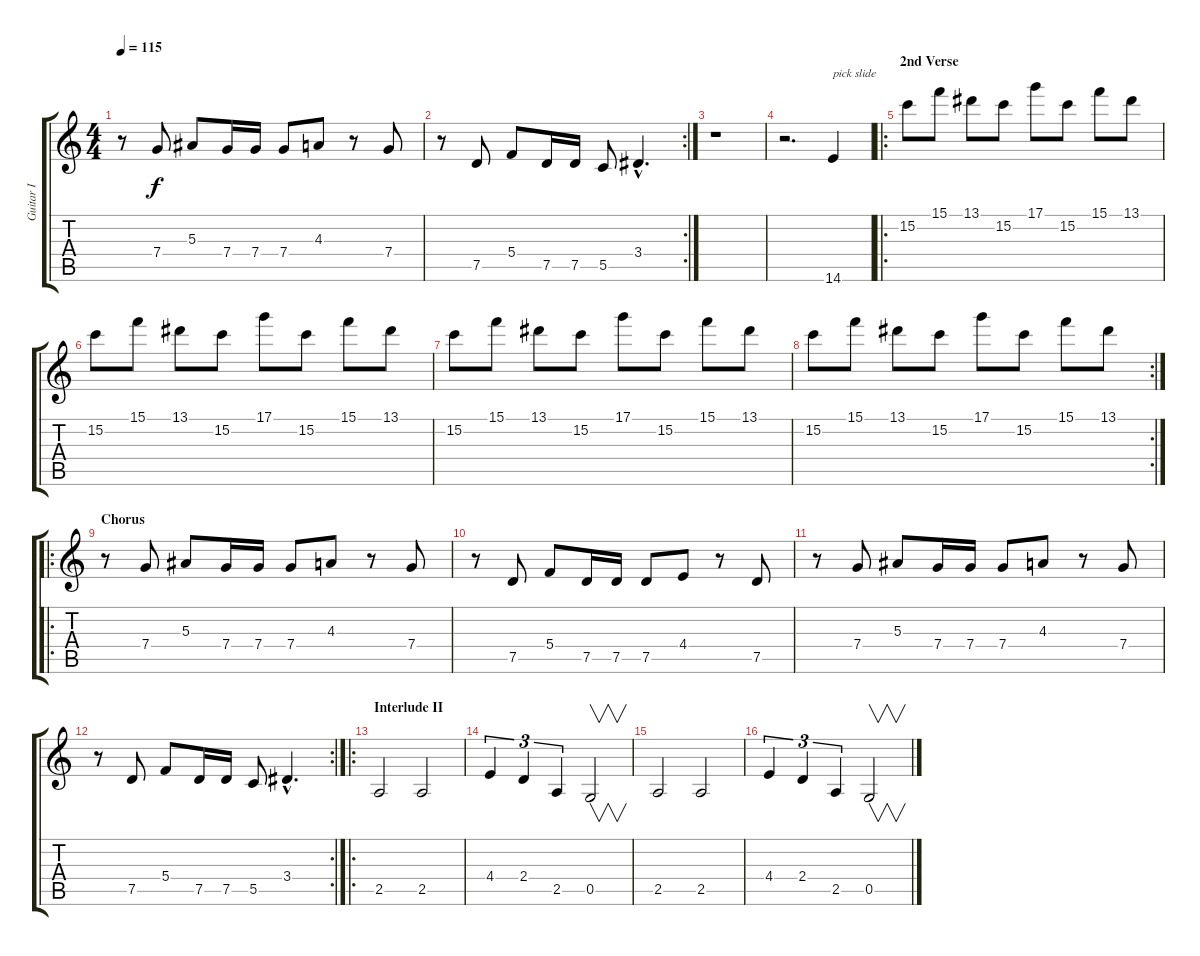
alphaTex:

\track ("Guitar I" "Guitar I") {instrument distortionguitar}
\staff {score tabs}
\tuning (D4 A3 F3 C3 G2 D2) {hide}
\ts (4 4)
\tempo 115
\clef g2
\ks c
r.8{dy f} 7.4.8 5.3.8 7.4.16 7.4.16 7.4.8 4.3.8 r.8 7.4.8 |
\rc 2
r.8 7.5.8 5.4.8 7.5.16 7.5.16 5.5.8 3.4{hac}.4{d} |
r.1 |
r.2{d} 14.6.4{txt "pick slide"} |
\ro
\section ("" "2nd Verse")
15.2.8 15.1.8 13.1.8 15.2.8 17.1.8 15.2.8 15.1.8 13.1.8 |
15.2.8 15.1.8 13.1.8 15.2.8 17.1.8 15.2.8 15.1.8 13.1.8 |
15.2.8 15.1.8 13.1.8 15.2.8 17.1.8 15.2.8 15.1.8 13.1.8 |
\rc 2
15.2.8 15.1.8 13.1.8 15.2.8 17.1.8 15.2.8 15.1.8 13.1.8 |
\ro
\section ("" "Chorus")
r.8 7.4.8 5.3.8 7.4.16 7.4.16 7.4.8 4.3.8 r.8 7.4.8 |
r.8 7.5.8 5.4.8 7.5.16 7.5.16 7.5.8 4.4.8 r.8 7.5.8 |
r.8 7.4.8 5.3.8 7.4.16 7.4.16 7.4.8 4.3.8 r.8 7.4.8 |
\rc 2
r.8 7.5.8 5.4.8 7.5.16 7.5.16 5.5.8 3.4{hac}.4{d} |
\ro
\section ("" "Interlude II")
2.5.2 2.5.2 |
4.4.4{tu (3 2)} 2.4.4{tu (3 2)} 2.5.4{tu (3 2)} 0.5.2{v} |
2.5.2 2.5.2 |
4.4.4{tu (3 2)} 2.4.4{tu (3 2)} 2.5.4{tu (3 2)} 0.5.2{v}
